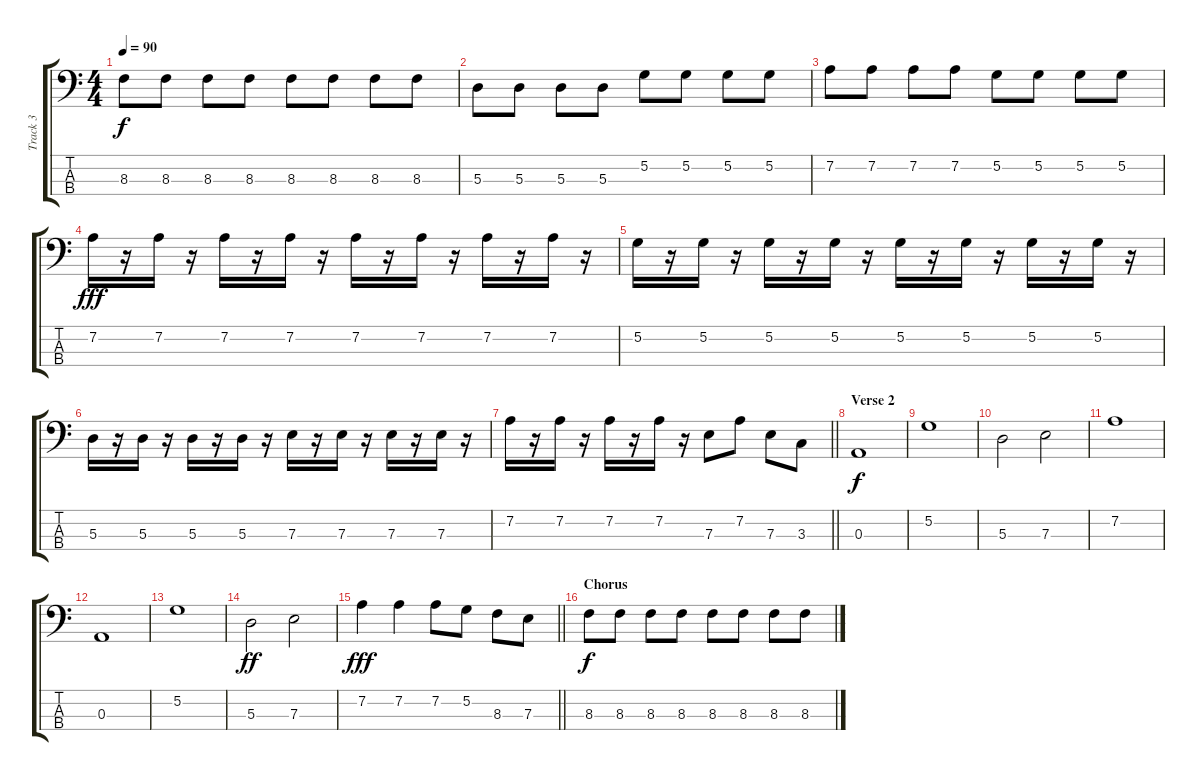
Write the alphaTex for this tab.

\track ("Track 3" "Track 3") {instrument electricbassfinger}
\staff {score tabs}
\tuning (G2 D2 A1 E1) {hide}
\ts (4 4)
\tempo 90
\clef f4
\ks c
8.3.8{dy f} 8.3.8 8.3.8 8.3.8 8.3.8 8.3.8 8.3.8 8.3.8 |
5.3.8 5.3.8 5.3.8 5.3.8 5.2.8 5.2.8 5.2.8 5.2.8 |
7.2.8 7.2.8 7.2.8 7.2.8 5.2.8 5.2.8 5.2.8 5.2.8 |
7.2.16{dy fff} r.16 7.2.16 r.16 7.2.16 r.16 7.2.16 r.16 7.2.16 r.16 7.2.16 r.16 7.2.16 r.16 7.2.16 r.16 |
5.2.16 r.16 5.2.16 r.16 5.2.16 r.16 5.2.16 r.16 5.2.16 r.16 5.2.16 r.16 5.2.16 r.16 5.2.16 r.16 |
5.3.16 r.16 5.3.16 r.16 5.3.16 r.16 5.3.16 r.16 7.3.16 r.16 7.3.16 r.16 7.3.16 r.16 7.3.16 r.16 |
\barLineRight lightlight
7.2.16 r.16 7.2.16 r.16 7.2.16 r.16 7.2.16 r.16 7.3.8 7.2.8 7.3.8 3.3.8 |
\section ("" "Verse 2")
0.3.1{dy f} |
5.2.1 |
5.3.2 7.3.2 |
7.2.1 |
0.3.1 |
5.2.1 |
5.3.2{dy ff} 7.3.2 |
\barLineRight lightlight
7.2.4{dy fff} 7.2.4 7.2.8 5.2.8 8.3.8 7.3.8 |
\section ("" "Chorus")
8.3.8{dy f} 8.3.8 8.3.8 8.3.8 8.3.8 8.3.8 8.3.8 8.3.8
